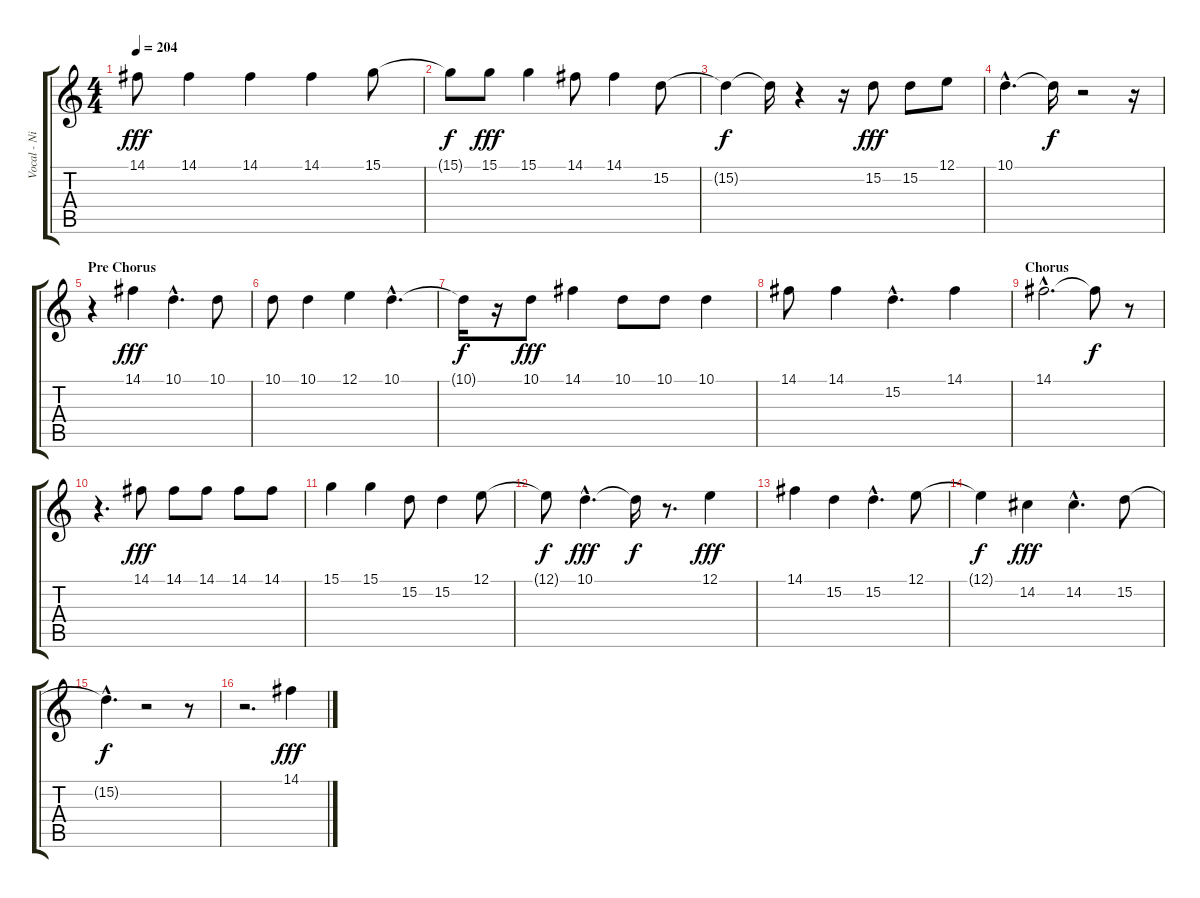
\track ("Vocal - Nikola" "Vocal - Ni") {instrument piccolo}
\staff {score tabs}
\tuning (E4 B3 G3 D3 A2 E2) {hide}
\ts (4 4)
\tempo 204
\clef g2
\ks c
14.1.8{dy fff} 14.1.4 14.1.4 14.1.4 15.1.8 |
15.1{t}.8{dy f} 15.1.8{dy fff} 15.1.4 14.1.8 14.1.4 15.2.8 |
15.2{t}.4{dy f} 15.2{t}.16 r.4 r.16 15.2.8{dy fff} 15.2.8 12.1.8 |
10.1{hac}.4{d} 10.1{t}.16{dy f} r.2 r.16 |
\section ("" "Pre Chorus")
r.4 14.1.4{dy fff} 10.1{hac}.4{d} 10.1.8 |
10.1.8 10.1.4 12.1.4 10.1{hac}.4{d} |
10.1{t}.16{dy f} r.16 10.1.8{dy fff} 14.1.4 10.1.8 10.1.8 10.1.4 |
14.1.8 14.1.4 15.2{hac}.4{d} 14.1.4 |
\section ("" "Chorus")
14.1{hac}.2{d} 14.1{t}.8{dy f} r.8 |
r.4{d} 14.1.8{dy fff} 14.1.8 14.1.8 14.1.8 14.1.8 |
15.1.4 15.1.4 15.2.8 15.2.4 12.1.8 |
12.1{t}.8{dy f} 10.1{hac}.4{d dy fff} 10.1{t}.16{dy f} r.8{d} 12.1.4{dy fff} |
14.1.4 15.2.4 15.2{hac}.4{d} 12.1.8 |
12.1{t}.4{dy f} 14.2.4{dy fff} 14.2{hac}.4{d} 15.2.8 |
15.2{hac t}.4{d dy f} r.2 r.8 |
r.2{d} 14.1.4{dy fff}
